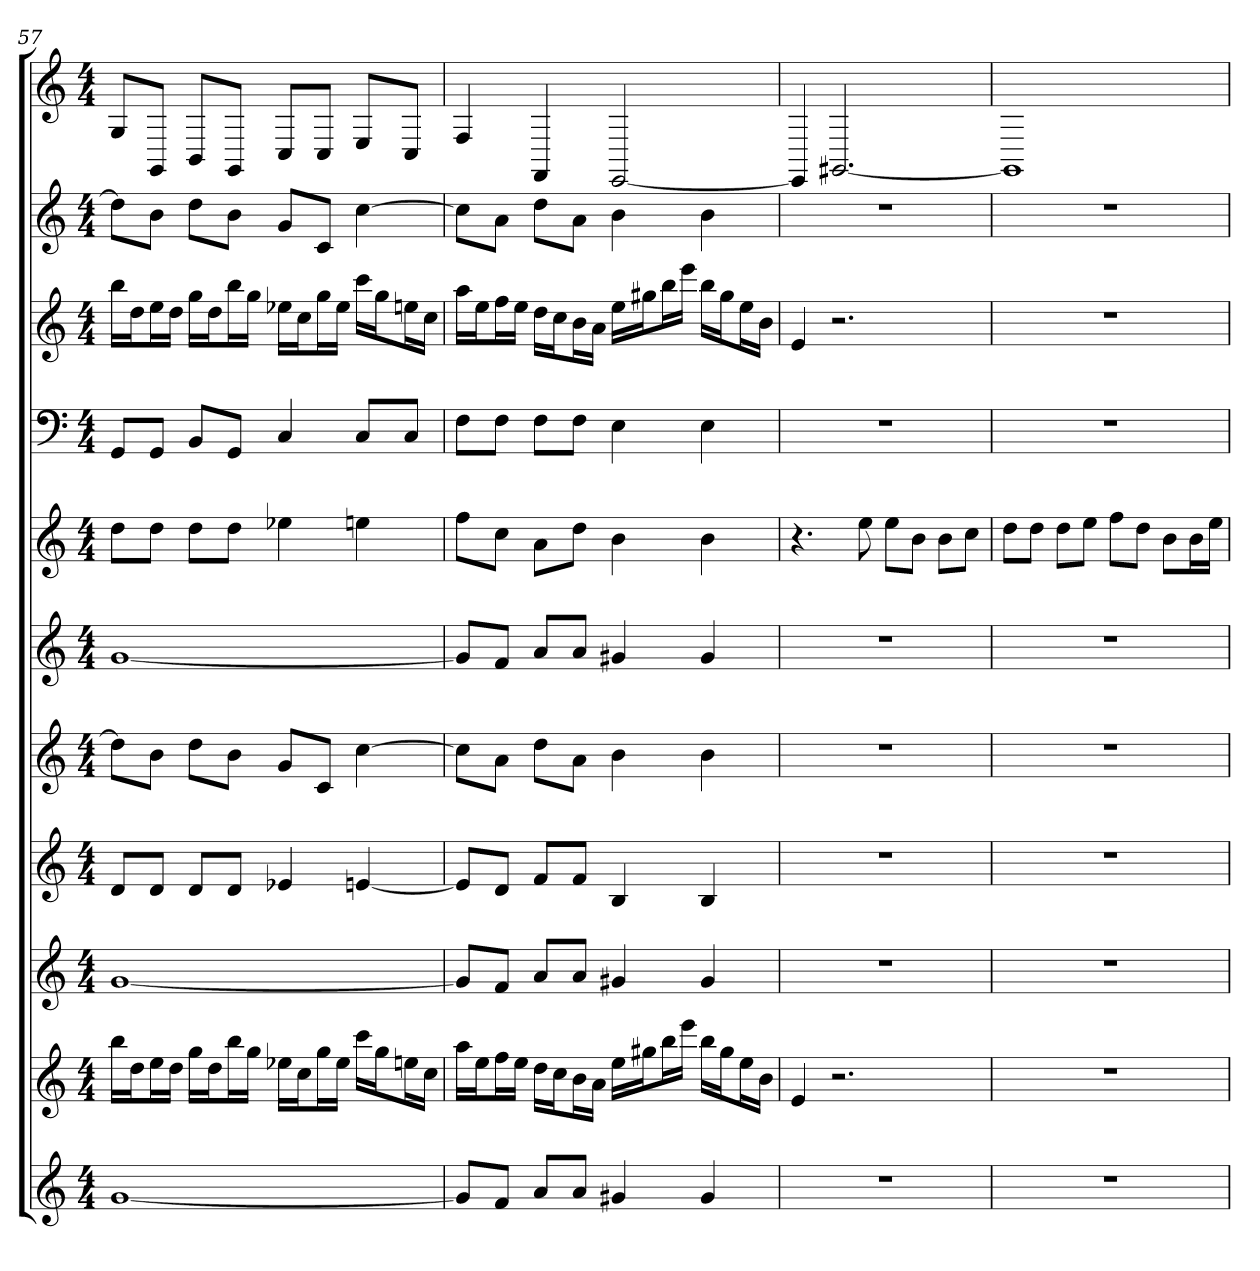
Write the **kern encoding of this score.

**kern	**kern	**kern	**kern	**kern	**kern	**kern	**kern	**kern	**kern	**kern
*part11	*part10	*part9	*part8	*part7	*part6	*part5	*part4	*part3	*part2	*part1
*staff11	*staff10	*staff9	*staff8	*staff7	*staff6	*staff5	*staff4	*staff3	*staff2	*staff1
*clefG2	*clefG2	*clefG2	*clefG2	*clefG2	*clefG2	*clefG2	*clefF4	*clefG2	*clefG2	*clefG2
*k[]	*k[]	*k[]	*k[]	*k[]	*k[]	*k[]	*k[]	*k[]	*k[]	*k[]
*a:	*a:	*a:	*a:	*a:	*a:	*a:	*a:	*a:	*a:	*a:
*M4/4	*M4/4	*M4/4	*M4/4	*M4/4	*M4/4	*M4/4	*M4/4	*M4/4	*M4/4	*M4/4
=57	=57	=57	=57	=57	=57	=57	=57	=57	=57	=57
[1g	16bb\LL	[1g	8d/L	8dd\L]	[1g	8dd\L	8GG/L	16bb\LL	8dd\L]	8G/L
.	16dd\J	.	.	.	.	.	.	16dd\J	.	.
.	16ee\L	.	8d/J	8b\J	.	8dd\J	8GG/J	16ee\L	8b\J	8GG/J
.	16dd\JJ	.	.	.	.	.	.	16dd\JJ	.	.
.	16gg\LL	.	8d/L	8dd\L	.	8dd\L	8BB/L	16gg\LL	8dd\L	8BB/L
.	16dd\J	.	.	.	.	.	.	16dd\J	.	.
.	16bb\L	.	8d/J	8b\J	.	8dd\J	8GG/J	16bb\L	8b\J	8GG/J
.	16gg\JJ	.	.	.	.	.	.	16gg\JJ	.	.
.	16ee-X\LL	.	4e-X	8g/L	.	4ee-X	4C	16ee-X\LL	8g/L	8C/L
.	16cc\J	.	.	.	.	.	.	16cc\J	.	.
.	16gg\L	.	.	8c/J	.	.	.	16gg\L	8c/J	8C/J
.	16ee-\JJ	.	.	.	.	.	.	16ee-\JJ	.	.
.	16ccc\LL	.	[4en	[4cc	.	4een	8C/L	16ccc\LL	[4cc	8E/L
.	16gg\J	.	.	.	.	.	.	16gg\J	.	.
.	16een\L	.	.	.	.	.	8C/J	16een\L	.	8C/J
.	16cc\JJ	.	.	.	.	.	.	16cc\JJ	.	.
=58	=58	=58	=58	=58	=58	=58	=58	=58	=58	=58
8g/L]	16aa\LL	8g/L]	8e/L]	8cc\L]	8g/L]	8ff\L	8F\L	16aa\LL	8cc\L]	4F
.	16ee\J	.	.	.	.	.	.	16ee\J	.	.
8f/J	16ff\L	8f/J	8d/J	8a\J	8f/J	8cc\J	8F\J	16ff\L	8a\J	.
.	16ee\JJ	.	.	.	.	.	.	16ee\JJ	.	.
8a/L	16dd\LL	8a/L	8f/L	8dd\L	8a/L	8a\L	8F\L	16dd\LL	8dd\L	4FF
.	16cc\J	.	.	.	.	.	.	16cc\J	.	.
8a/J	16b\L	8a/J	8f/J	8a\J	8a/J	8dd\J	8F\J	16b\L	8a\J	.
.	16a\JJ	.	.	.	.	.	.	16a\JJ	.	.
4g#X	16ee\LL	4g#X	4B	4b	4g#X	4b	4E	16ee\LL	4b	[2EE
.	16gg#X\J	.	.	.	.	.	.	16gg#X\J	.	.
.	16bb\L	.	.	.	.	.	.	16bb\L	.	.
.	16eee\JJ	.	.	.	.	.	.	16eee\JJ	.	.
4g#	16bb\LL	4g#	4B	4b	4g#	4b	4E	16bb\LL	4b	.
.	16gg#\J	.	.	.	.	.	.	16gg#\J	.	.
.	16ee\L	.	.	.	.	.	.	16ee\L	.	.
.	16b\JJ	.	.	.	.	.	.	16b\JJ	.	.
=59	=59	=59	=59	=59	=59	=59	=59	=59	=59	=59
1r	4e	1r	1r	1r	1r	4.r	1r	4e	1r	4EE]
.	2.r	.	.	.	.	.	.	2.r	.	[2.GG#X
.	.	.	.	.	.	8ee	.	.	.	.
.	.	.	.	.	.	8ee\L	.	.	.	.
.	.	.	.	.	.	8b\J	.	.	.	.
.	.	.	.	.	.	8b\L	.	.	.	.
.	.	.	.	.	.	8cc\J	.	.	.	.
=60	=60	=60	=60	=60	=60	=60	=60	=60	=60	=60
1r	1r	1r	1r	1r	1r	8dd\L	1r	1r	1r	1GG#]
.	.	.	.	.	.	8dd\J	.	.	.	.
.	.	.	.	.	.	8dd\L	.	.	.	.
.	.	.	.	.	.	8ee\J	.	.	.	.
.	.	.	.	.	.	8ff\L	.	.	.	.
.	.	.	.	.	.	8dd\J	.	.	.	.
.	.	.	.	.	.	8b\L	.	.	.	.
.	.	.	.	.	.	16b\L	.	.	.	.
.	.	.	.	.	.	16ee\JJ	.	.	.	.
=	=	=	=	=	=	=	=	=	=	=
*-	*-	*-	*-	*-	*-	*-	*-	*-	*-	*-
